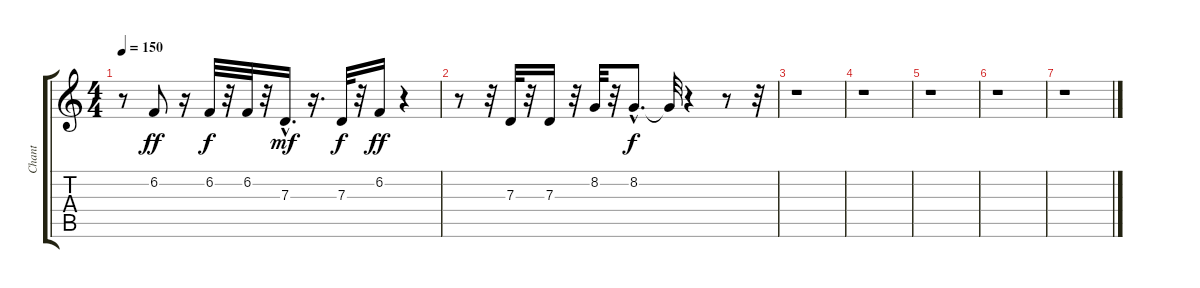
\track ("Chant" "Chant") {instrument harmonica}
\staff {score tabs}
\tuning (E4 B3 G3 D3 A2 E2) {hide}
\ts (4 4)
\tempo 150
\clef g2
\ks c
r.8{dy ff} 6.2.8 r.16 6.2.32{dy f} r.32 6.2.32 r.32 7.3{hac}.16{d dy mf} r.16{d} 7.3.32{dy f} r.32 6.2.16{dy ff} r.4 |
r.8 r.32 7.3.32 r.32 7.3.16 r.32 8.2.32 r.32 8.2{hac}.8{d dy f} 8.2{t}.32 r.4 r.8 r.32 |
r.1 |
r.1 |
r.1 |
r.1 |
r.1
